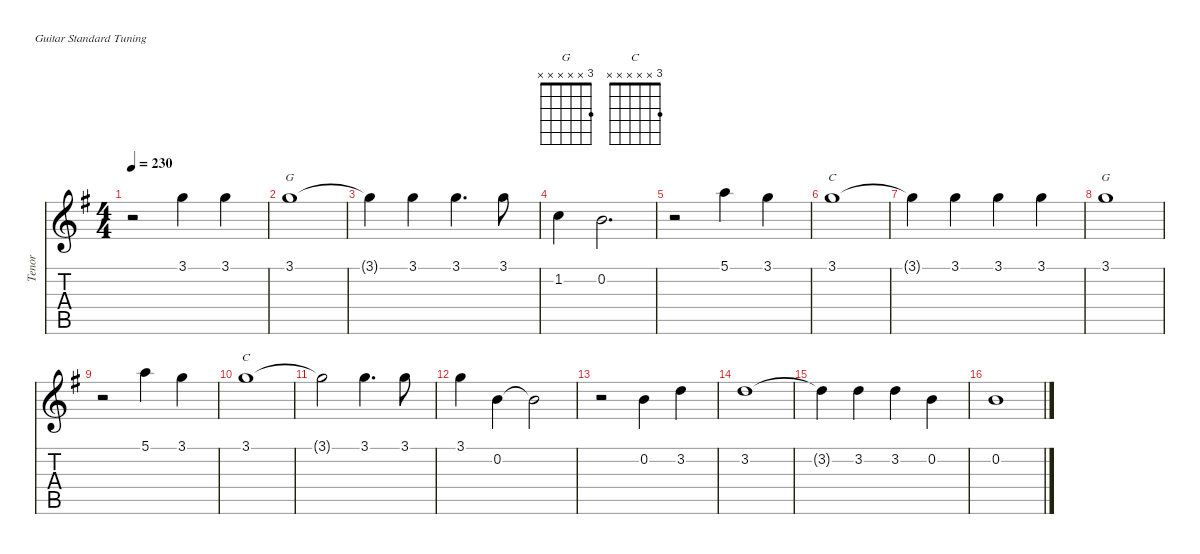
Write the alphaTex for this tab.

\defaultSystemsLayout 4
\hideDynamics
\bracketExtendMode nobrackets
\track ("Tenor" "Tenor") {instrument acousticguitarsteel}
\staff {score tabs}
\tuning (E4 B3 G3 D3 A2 E2)
\chord ("G" 3 x x x x x) {showfingering false}
\chord ("C" 3 x x x x x) {showfingering false}
\ts (4 4)
\tempo 230
\clef g2
\ks g
r.2{dy mf instrument acousticguitarsteel} 3.1{acc forcenatural}.4 3.1{acc forcenatural}.4 |
3.1{acc forcenatural}.1{ch "G"} |
3.1{t acc forcenatural}.4 3.1{acc forcenatural}.4 3.1{acc forcenatural}.4{d} 3.1{acc forcenatural}.8 |
1.2{acc forcenatural}.4 0.2{acc forcenatural}.2{d} |
r.2 5.1{acc forcenatural}.4 3.1{acc forcenatural}.4 |
3.1{acc forcenatural}.1{ch "C"} |
3.1{t acc forcenatural}.4 3.1{acc forcenatural}.4 3.1{acc forcenatural}.4 3.1{acc forcenatural}.4 |
3.1{acc forcenatural}.1{ch "G"} |
r.2 5.1{acc forcenatural}.4 3.1{acc forcenatural}.4 |
3.1{acc forcenatural}.1{ch "C"} |
3.1{t acc forcenatural}.2 3.1{acc forcenatural}.4{d} 3.1{acc forcenatural}.8 |
3.1{acc forcenatural}.4 0.2{acc forcenatural}.4 0.2{t acc forcenatural}.2 |
r.2 0.2{acc forcenatural}.4 3.2{acc forcenatural}.4 |
3.2{acc forcenatural}.1 |
3.2{t acc forcenatural}.4 3.2{acc forcenatural}.4 3.2{acc forcenatural}.4 0.2{acc forcenatural}.4 |
0.2{acc forcenatural}.1
